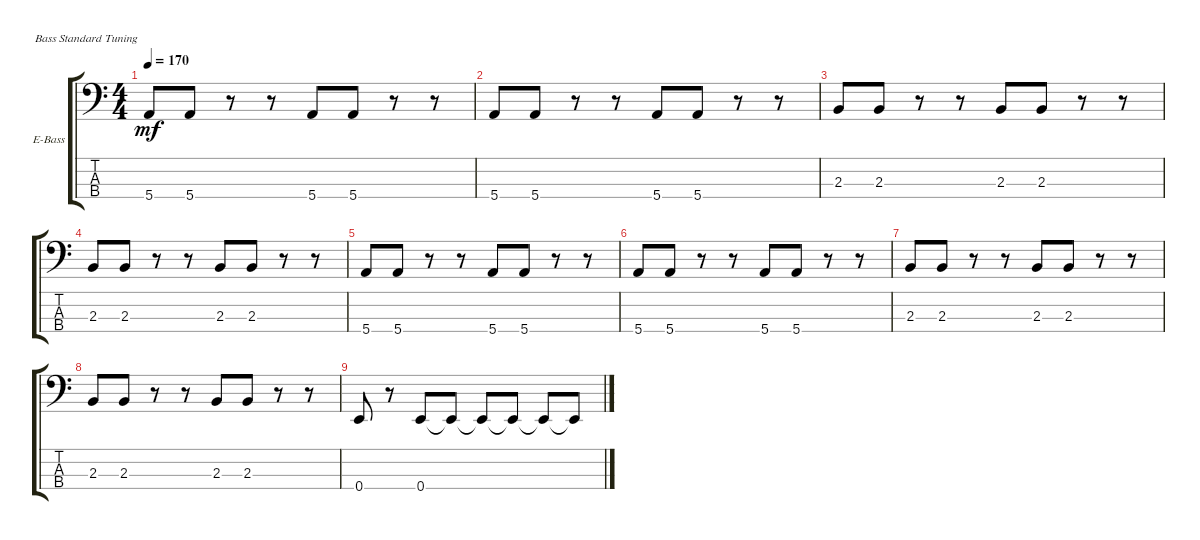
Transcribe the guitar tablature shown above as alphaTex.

\defaultSystemsLayout 4
\bracketExtendMode groupsimilarinstruments
\firstSystemTrackNameOrientation horizontal
\otherSystemsTrackNameOrientation horizontal
\track ("Electric Bass" "E-Bass") {instrument electricbassfinger}
\staff {score tabs}
\tuning (G2 D2 A1 E1)
\ts (4 4)
\tempo 170
\clef f4
\scale
0.333333
\ks c
5.4.8{dy mf} 5.4.8 r.8 r.8 5.4.8 5.4.8 r.8 r.8 |
\scale
0.333333 5.4.8 5.4.8 r.8 r.8 5.4.8 5.4.8 r.8 r.8 |
\scale
0.333333 2.3.8 2.3.8 r.8 r.8 2.3.8 2.3.8 r.8 r.8 |
\scale
0.333333 2.3.8 2.3.8 r.8 r.8 2.3.8 2.3.8 r.8 r.8 |
\scale
0.333333 5.4.8 5.4.8 r.8 r.8 5.4.8 5.4.8 r.8 r.8 |
\scale
0.333333 5.4.8 5.4.8 r.8 r.8 5.4.8 5.4.8 r.8 r.8 |
\scale
0.333333 2.3.8 2.3.8 r.8 r.8 2.3.8 2.3.8 r.8 r.8 |
\scale
0.333333 2.3.8 2.3.8 r.8 r.8 2.3.8 2.3.8 r.8 r.8 |
\scale
0.333333 0.4.8 r.8 0.4.8 0.4{t}.8 0.4{t}.8 0.4{t}.8 0.4{t}.8 0.4{t}.8 |
\scale
0.333333 |
\scale
0.333333 |
\scale
0.333333 |
\scale
0.333333 |
\scale
0.333333
